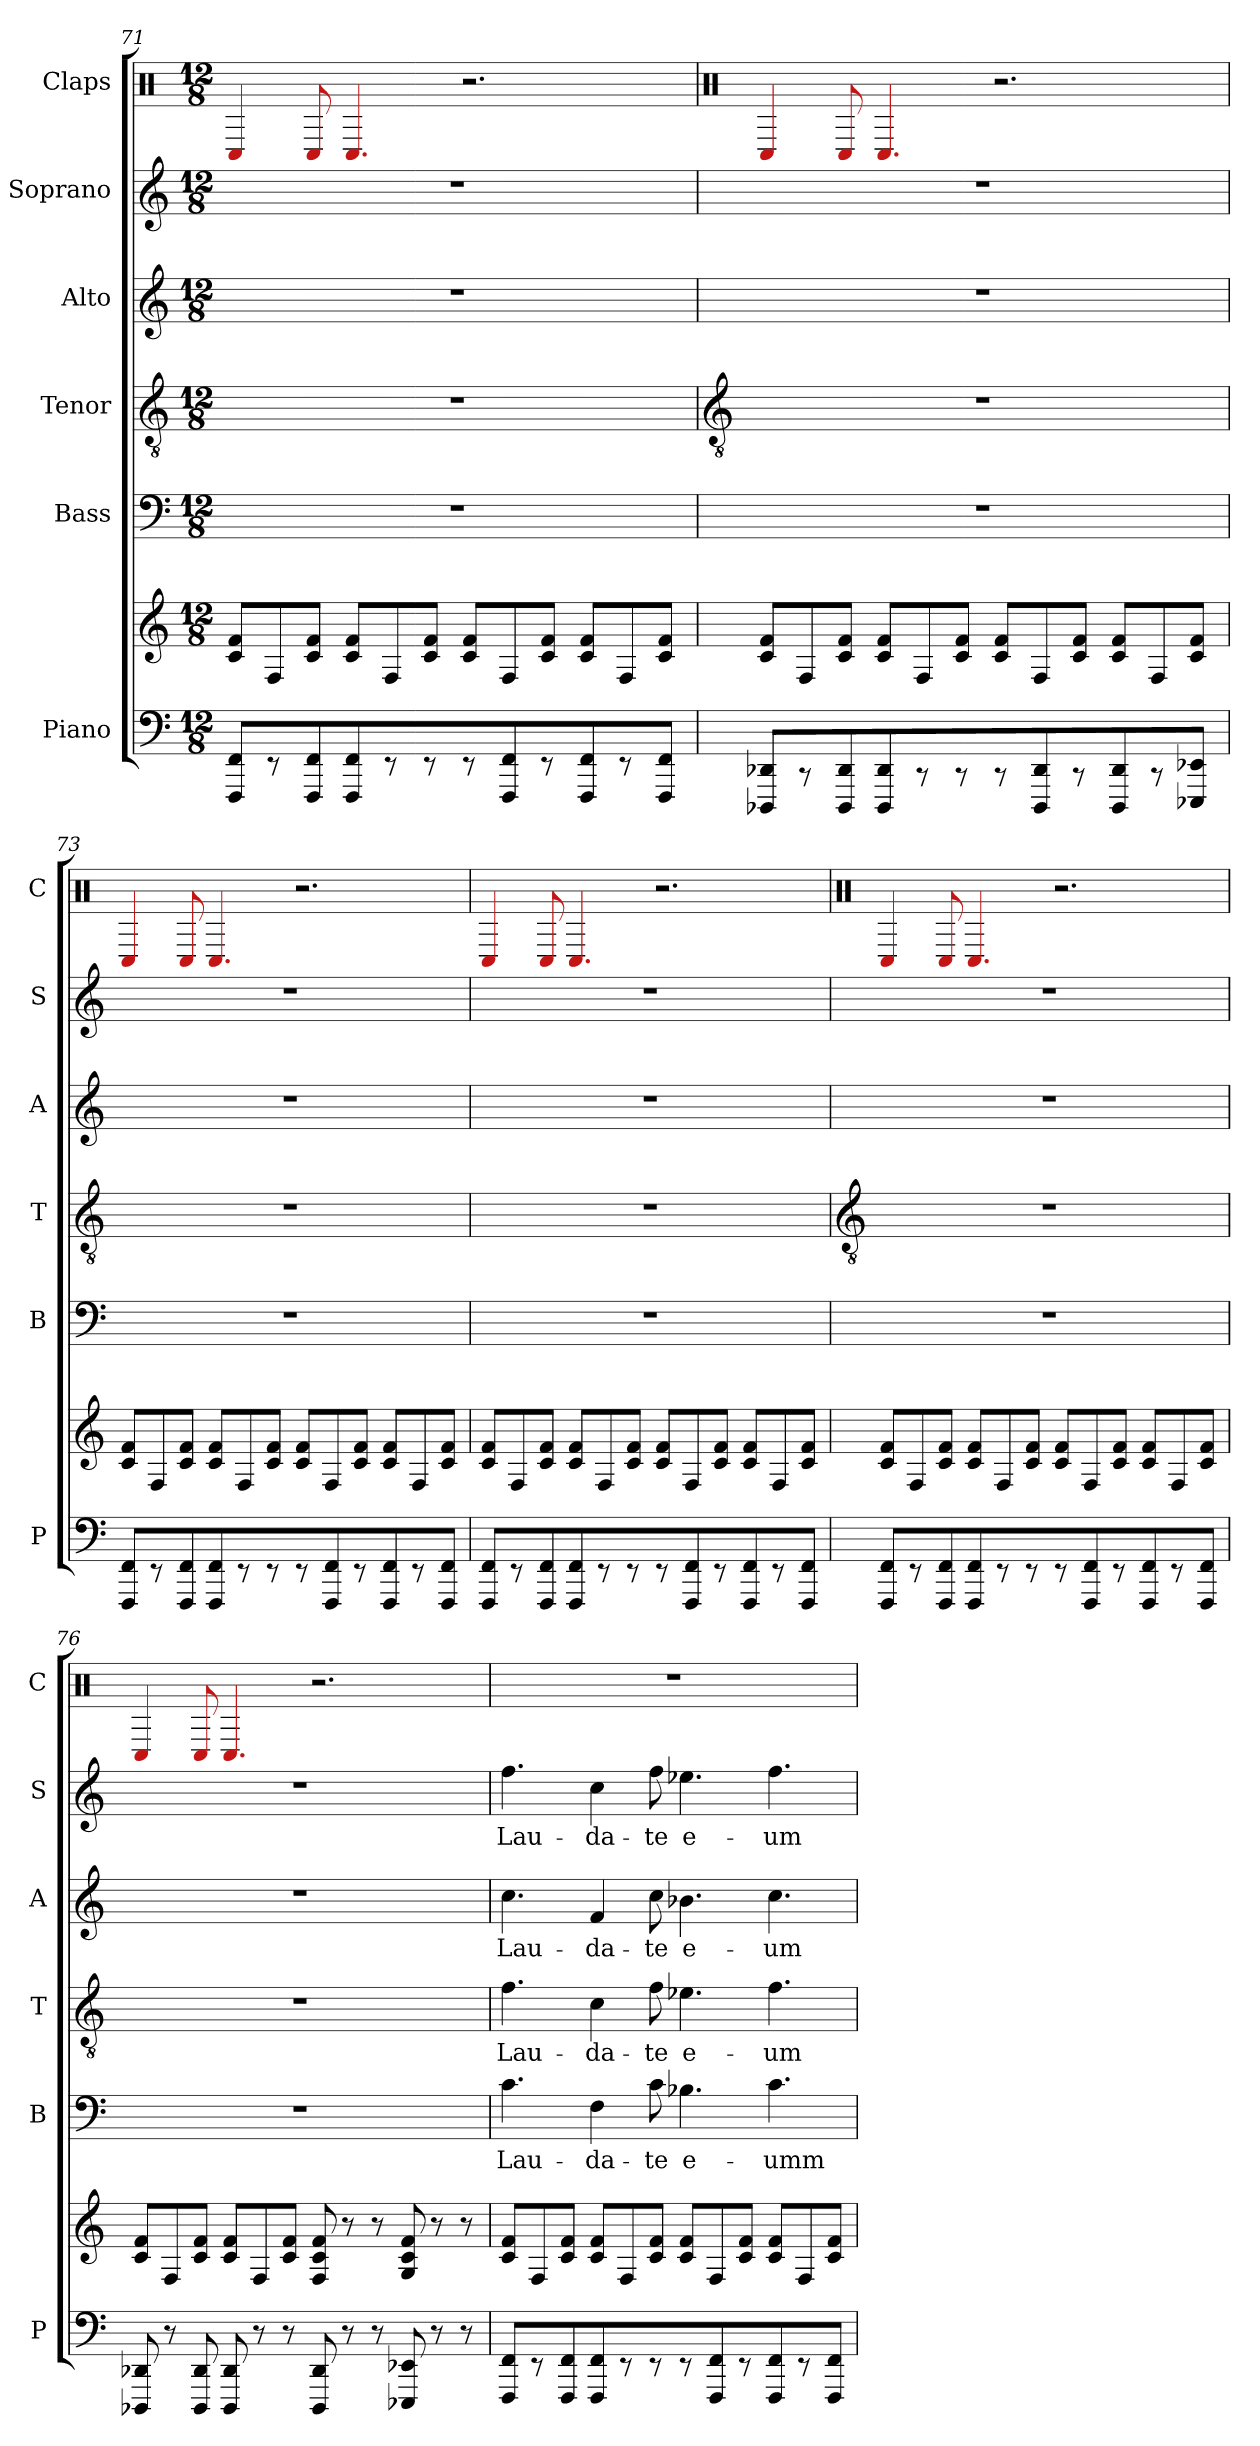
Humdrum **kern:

**kern	**kern	**kern	**text	**kern	**text	**kern	**text	**kern	**text	**kern
*part6	*part6	*part5	*part5	*part4	*part4	*part3	*part3	*part2	*part2	*part1
*staff7	*staff6	*staff5	*staff5	*staff4	*staff4	*staff3	*staff3	*staff2	*staff2	*staff1
*I"Piano	*	*I"Bass	*	*I"Tenor	*	*I"Alto	*	*I"Soprano	*	*I"Claps
*I'P	*	*I'B	*	*I'T	*	*I'A	*	*I'S	*	*I'C
*clefF4	*clefG2	*clefF4	*	*clefGv2	*	*clefG2	*	*clefG2	*	*clefX
*	*	*	*	*	*	*	*	*	*	*ITrd14c24
*k[]	*k[]	*k[]	*	*k[]	*	*k[]	*	*k[]	*	*k[]
*C:	*C:	*C:	*	*C:	*	*C:	*	*C:	*	*C:
*M12/8	*M12/8	*M12/8	*	*M12/8	*	*M12/8	*	*M12/8	*	*M12/8
=71	=71	=71	=71	=71	=71	=71	=71	=71	=71	=71
!	!	!LO:N:vis=1	!	!LO:N:vis=1	!	!LO:N:vis=1	!	!LO:N:vis=1	!	!
8FFF 8FF	8c 8fL	1.r	.	1.r	.	1.r	.	1.r	.	4C
8r	8F	.	.	.	.	.	.	.	.	.
8FFF 8FF	8c 8fJ	.	.	.	.	.	.	.	.	8C
8FFF 8FF	8c 8fL	.	.	.	.	.	.	.	.	4.C
8r	8F	.	.	.	.	.	.	.	.	.
8r	8c 8fJ	.	.	.	.	.	.	.	.	.
8r	8c 8fL	.	.	.	.	.	.	.	.	2.r
8FFF 8FF	8F	.	.	.	.	.	.	.	.	.
8r	8c 8fJ	.	.	.	.	.	.	.	.	.
8FFF 8FF	8c 8fL	.	.	.	.	.	.	.	.	.
8r	8F	.	.	.	.	.	.	.	.	.
8FFF 8FFJ	8c 8fJ	.	.	.	.	.	.	.	.	.
!!LO:LB:g=z
=72	=72	=72	=72	=72	=72	=72	=72	=72	=72	=72
*	*	*	*	*clefGv2	*	*	*	*	*	*clefX
!	!	!LO:N:vis=1	!	!LO:N:vis=1	!	!LO:N:vis=1	!	!LO:N:vis=1	!	!
8DDD-X 8DD-X	8c 8fL	1.r	.	1.r	.	1.r	.	1.r	.	4C
8r	8F	.	.	.	.	.	.	.	.	.
8DDD- 8DD-	8c 8fJ	.	.	.	.	.	.	.	.	8C
8DDD- 8DD-	8c 8fL	.	.	.	.	.	.	.	.	4.C
8r	8F	.	.	.	.	.	.	.	.	.
8r	8c 8fJ	.	.	.	.	.	.	.	.	.
8r	8c 8fL	.	.	.	.	.	.	.	.	2.r
8DDD- 8DD-	8F	.	.	.	.	.	.	.	.	.
8r	8c 8fJ	.	.	.	.	.	.	.	.	.
8DDD- 8DD-	8c 8fL	.	.	.	.	.	.	.	.	.
8r	8F	.	.	.	.	.	.	.	.	.
8EEE-X 8EE-XJ	8c 8fJ	.	.	.	.	.	.	.	.	.
=73	=73	=73	=73	=73	=73	=73	=73	=73	=73	=73
!	!	!LO:N:vis=1	!	!LO:N:vis=1	!	!LO:N:vis=1	!	!LO:N:vis=1	!	!
8FFF 8FF	8c 8fL	1.r	.	1.r	.	1.r	.	1.r	.	4C
8r	8F	.	.	.	.	.	.	.	.	.
8FFF 8FF	8c 8fJ	.	.	.	.	.	.	.	.	8C
8FFF 8FF	8c 8fL	.	.	.	.	.	.	.	.	4.C
8r	8F	.	.	.	.	.	.	.	.	.
8r	8c 8fJ	.	.	.	.	.	.	.	.	.
8r	8c 8fL	.	.	.	.	.	.	.	.	2.r
8FFF 8FF	8F	.	.	.	.	.	.	.	.	.
8r	8c 8fJ	.	.	.	.	.	.	.	.	.
8FFF 8FF	8c 8fL	.	.	.	.	.	.	.	.	.
8r	8F	.	.	.	.	.	.	.	.	.
8FFF 8FFJ	8c 8fJ	.	.	.	.	.	.	.	.	.
=74	=74	=74	=74	=74	=74	=74	=74	=74	=74	=74
!	!	!LO:N:vis=1	!	!LO:N:vis=1	!	!LO:N:vis=1	!	!LO:N:vis=1	!	!
8FFF 8FF	8c 8fL	1.r	.	1.r	.	1.r	.	1.r	.	4C
8r	8F	.	.	.	.	.	.	.	.	.
8FFF 8FF	8c 8fJ	.	.	.	.	.	.	.	.	8C
8FFF 8FF	8c 8fL	.	.	.	.	.	.	.	.	4.C
8r	8F	.	.	.	.	.	.	.	.	.
8r	8c 8fJ	.	.	.	.	.	.	.	.	.
8r	8c 8fL	.	.	.	.	.	.	.	.	2.r
8FFF 8FF	8F	.	.	.	.	.	.	.	.	.
8r	8c 8fJ	.	.	.	.	.	.	.	.	.
8FFF 8FF	8c 8fL	.	.	.	.	.	.	.	.	.
8r	8F	.	.	.	.	.	.	.	.	.
8FFF 8FFJ	8c 8fJ	.	.	.	.	.	.	.	.	.
!!LO:LB:g=z
=75	=75	=75	=75	=75	=75	=75	=75	=75	=75	=75
*	*	*	*	*clefGv2	*	*	*	*	*	*clefX
!	!	!LO:N:vis=1	!	!LO:N:vis=1	!	!LO:N:vis=1	!	!LO:N:vis=1	!	!
8FFF 8FF	8c 8fL	1.r	.	1.r	.	1.r	.	1.r	.	4C
8r	8F	.	.	.	.	.	.	.	.	.
8FFF 8FF	8c 8fJ	.	.	.	.	.	.	.	.	8C
8FFF 8FF	8c 8fL	.	.	.	.	.	.	.	.	4.C
8r	8F	.	.	.	.	.	.	.	.	.
8r	8c 8fJ	.	.	.	.	.	.	.	.	.
8r	8c 8fL	.	.	.	.	.	.	.	.	2.r
8FFF 8FF	8F	.	.	.	.	.	.	.	.	.
8r	8c 8fJ	.	.	.	.	.	.	.	.	.
8FFF 8FF	8c 8fL	.	.	.	.	.	.	.	.	.
8r	8F	.	.	.	.	.	.	.	.	.
8FFF 8FFJ	8c 8fJ	.	.	.	.	.	.	.	.	.
=76	=76	=76	=76	=76	=76	=76	=76	=76	=76	=76
!	!	!LO:N:vis=1	!	!LO:N:vis=1	!	!LO:N:vis=1	!	!LO:N:vis=1	!	!
8DDD-X 8DD-X	8c 8fL	1.r	.	1.r	.	1.r	.	1.r	.	4C
8r	8F	.	.	.	.	.	.	.	.	.
8DDD- 8DD-	8c 8fJ	.	.	.	.	.	.	.	.	8C
8DDD- 8DD-	8c 8fL	.	.	.	.	.	.	.	.	4.C
8r	8F	.	.	.	.	.	.	.	.	.
8r	8c 8fJ	.	.	.	.	.	.	.	.	.
8DDD- 8DD-	8F 8c 8f	.	.	.	.	.	.	.	.	2.r
8r	8r	.	.	.	.	.	.	.	.	.
8r	8r	.	.	.	.	.	.	.	.	.
8EEE-X 8EE-X	8G 8c 8f	.	.	.	.	.	.	.	.	.
8r	8r	.	.	.	.	.	.	.	.	.
8r	8r	.	.	.	.	.	.	.	.	.
=77	=77	=77	=77	=77	=77	=77	=77	=77	=77	=77
!	!	!	!LO:LY:b	!	!LO:LY:b	!	!LO:LY:b	!	!LO:LY:b	!LO:N:vis=1
8FFF 8FF	8c 8fL	4.c	Lau-	4.f	Lau-	4.cc	Lau-	4.ff	Lau-	1.r
8r	8F	.	.	.	.	.	.	.	.	.
8FFF 8FF	8c 8fJ	.	.	.	.	.	.	.	.	.
!	!	!	!LO:LY:b	!	!LO:LY:b	!	!LO:LY:b	!	!LO:LY:b	!
8FFF 8FF	8c 8fL	4F	-da-	4c	-da-	4f	-da-	4cc	-da-	.
8r	8F	.	.	.	.	.	.	.	.	.
!	!	!	!LO:LY:b	!	!LO:LY:b	!	!LO:LY:b	!	!LO:LY:b	!
8r	8c 8fJ	8c	-te	8f	-te	8cc	-te	8ff	-te	.
!	!	!	!LO:LY:b	!	!LO:LY:b	!	!LO:LY:b	!	!LO:LY:b	!
8r	8c 8fL	4.B-X	e-	4.e-X	e-	4.b-X	e-	4.ee-X	e-	.
8FFF 8FF	8F	.	.	.	.	.	.	.	.	.
8r	8c 8fJ	.	.	.	.	.	.	.	.	.
!	!	!	!LO:LY:b	!	!LO:LY:b	!	!LO:LY:b	!	!LO:LY:b	!
8FFF 8FF	8c 8fL	4.c	-umm	4.f	-um	4.cc	-um	4.ff	-um	.
8r	8F	.	.	.	.	.	.	.	.	.
8FFF 8FFJ	8c 8fJ	.	.	.	.	.	.	.	.	.
=	=	=	=	=	=	=	=	=	=	=
*-	*-	*-	*-	*-	*-	*-	*-	*-	*-	*-
